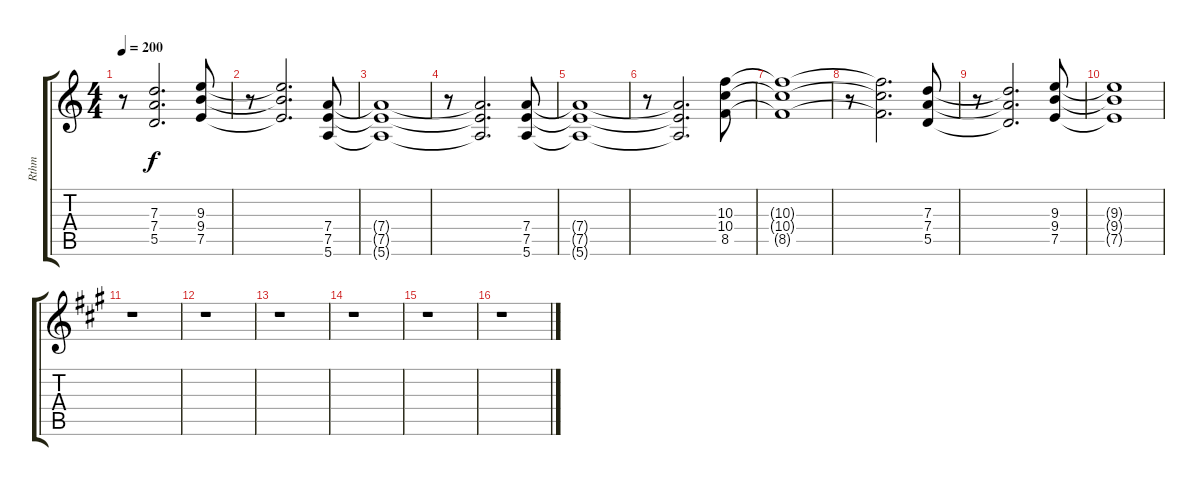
\track ("Rthm" "Rthm") {instrument distortionguitar}
\staff {score tabs}
\tuning (E4 B3 G3 D3 A2 E2) {hide}
\ts (4 4)
\tempo 200
\clef g2
\ks c
r.8{dy f} (7.3{t} 7.4{t} 5.5{t}).2{d} (9.3 9.4 7.5).8 |
r.8 (9.3{t} 9.4{t} 7.5{t}).2{d} (7.4 7.5 5.6).8 |
(7.4{t} 7.5{t} 5.6{t}).1 |
r.8 (7.4{t} 7.5{t} 5.6{t}).2{d} (7.4 7.5 5.6).8 |
(7.4{t} 7.5{t} 5.6{t}).1 |
r.8 (7.4{t} 7.5{t} 5.6{t}).2{d} (10.3 10.4 8.5).8 |
(10.3{t} 10.4{t} 8.5{t}).1 |
r.8 (10.3{t} 10.4{t} 8.5{t}).2{d} (7.3 7.4 5.5).8 |
r.8 (7.3{t} 7.4{t} 5.5{t}).2{d} (9.3 9.4 7.5).8 |
(9.3{t} 9.4{t} 7.5{t}).1 |
\ks a
r.1 |
r.1 |
r.1 |
r.1 |
r.1 |
r.1
